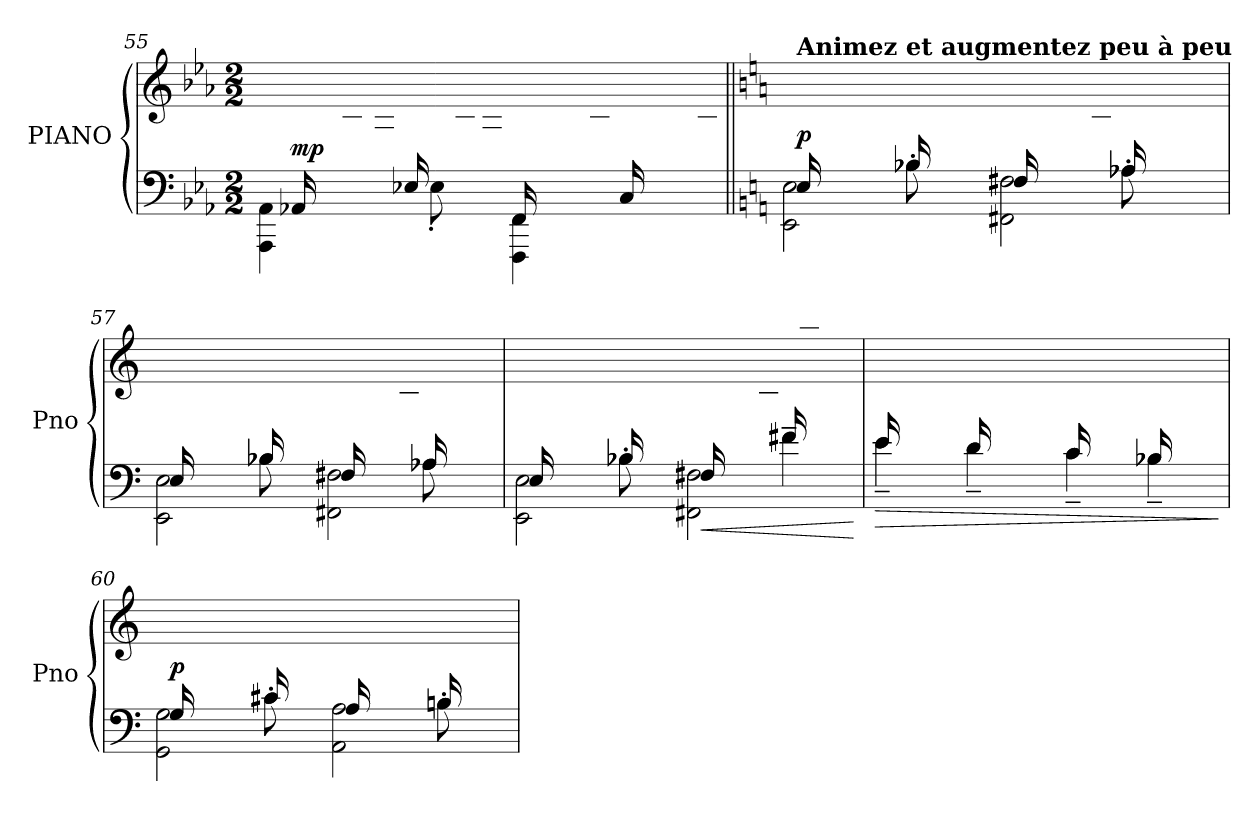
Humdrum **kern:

**kern	**kern	**dynam
*part1	*part1	*part1
*staff2	*staff1	*staff1/2
*I"PIANO	*	*
*I'Pno	*	*
*clefF4	*clefG2	*
*k[b-e-a-]	*k[b-e-a-]	*
*M2/2	*M2/2	*
=55	=55	=55
*^	*	*
!	!	!	!LO:DY:b
16AA-X/LL	4AAA-\ 4AA-\	16ryy	mp
8.ryy	.	16e-X\ 16a-X\	.
.	.	16c\	.
.	.	16A-X\JJ	.
16E-X/LL	8E-'<\	16ryy	.
8.ryy	.	16e-\ 16a-\	.
.	8ryy	16c\	.
.	.	16A-\JJ	.
16FF/LL	4FFF\ 4FF\	16ryy	.
8.ryy	.	16an\ 16cc\	.
.	.	16f\	.
.	.	16c\JJ	.
16C/LL	4ryy	16ryy	.
8.ryy	.	16a\ 16cc\	.
.	.	16f\	.
.	.	16c\JJ	.
*v	*v	*	*
=56||	=56||	=56||
*k[]	*k[]	*
*^	*	*
*	*^	*	*
!	!	!	!LO:TX:a:B:t=Animez et augmentez peu à peu	!
!	!	!	!	!LO:DY:b
16E/LL	2EE\ 2E\	4ryy	16ryy	p
8.ryy	.	.	16b-X\ 16dd\	.
.	.	.	16f#X\	.
.	.	.	16d\JJ	.
16B-X/LL	.	8B-X'\	16ryy	.
8.ryy	.	.	16b-\ 16dd\	.
.	.	4.ryy	16f#\	.
.	.	.	16d\JJ	.
16F#X/LL	2FF#X\ 2F#X\	.	16ryy	.
8.ryy	.	.	16a-X\ 16cc\	.
.	.	.	16e\	.
.	.	.	16c\JJ	.
16A-X/LL	.	8A-X'\	16ryy	.
8.ryy	.	.	16cc\ 16ee\	.
.	.	8ryy	16a-\	.
.	.	.	16e\JJ	.
!!LO:LB:g=z
=57	=57	=57	=57	=57
16E/LL	2EE\ 2E\	4ryy	16ryy	.
8.ryy	.	.	16b-X\ 16dd\	.
.	.	.	16f#X\	.
.	.	.	16d\JJ	.
16B-X/LL	.	8B-X\	16ryy	.
8.ryy	.	.	16b-\ 16dd\	.
.	.	4.ryy	16f#\	.
.	.	.	16d\JJ	.
16F#X/LL	2FF#X\ 2F#X\	.	16ryy	.
8.ryy	.	.	16a-X\ 16cc\	.
.	.	.	16e\	.
.	.	.	16c\JJ	.
16A-X/LL	.	8A-X\	16ryy	.
8.ryy	.	.	16cc\ 16ee\	.
.	.	8ryy	16a-\	.
.	.	.	16e\JJ	.
=58	=58	=58	=58	=58
16E/LL	2EE\ 2E\	4ryy	16ryy	.
8.ryy	.	.	16b-X\ 16dd\	.
.	.	.	16f#X\	.
.	.	.	16d\JJ	.
16B-X/LL	.	8B-X'\	16ryy	.
8.ryy	.	.	16b-\ 16dd\	.
.	.	4.ryy	16f#\	.
.	.	.	16d\JJ	.
!	!	!	!	!LO:HP:b=2
16F#X/LL	2FF#X\ 2F#X\	.	16ryy	<
8.ryy	.	.	16a-X\ 16cc\	.
.	.	.	16e\	.
.	.	.	16c\JJ	.
16f#/LL	.	4f#X~\	16ryy	.
8.ryy	.	.	16ee\ 16aa-X\	.
.	.	.	16cc\	.
.	.	.	16a-\JJ	.
*v	*v	*v	*	*
.	.	[
=59	=59	=59
!	!	!LO:HP:b=2
*^	*	*
16e/LL	4e~<\	16ryy	>
8.ryy	.	16cc\ 16ee\	.
.	.	16a-X\	.
.	.	16e\JJ	.
16d/LL	4d~<\	16ryy	.
8.ryy	.	16dd\ 16ff#X\	.
.	.	16b-X\	.
.	.	16f#X\JJ	.
16c/LL	4c~<\	16ryy	.
8.ryy	.	16b-\ 16dd\	.
.	.	16f#\	.
.	.	16d\JJ	.
16B-X/LL	4B-X~<\	16ryy	.
8.ryy	.	16cc\ 16ee\	.
.	.	16a-\	.
.	.	16e\JJ	.
*v	*v	*	*
.	.	]
!!LO:PB:g=z
=60	=60	=60
*^	*	*
*	*^	*	*
!	!	!	!	!LO:DY:b
16G/LL	2GG\ 2G\	4ryy	16ryy	p
8.ryy	.	.	16cc#X\ 16ffn\	.
.	.	.	16an\	.
.	.	.	16f\JJ	.
16c#X/LL	.	8c#X'\	16ryy	.
8.ryy	.	.	16cc#\ 16ff\	.
.	.	4.ryy	16a\	.
.	.	.	16f\JJ	.
16A/LL	2AA\ 2A\	.	16ryy	.
8.ryy	.	.	16bn\ 16ee-X\	.
.	.	.	16g\	.
.	.	.	16e-X\JJ	.
16Bn/LL	.	8Bn'\	16ryy	.
8.ryy	.	.	16ee-\ 16gg\	.
.	.	8ryy	16b\	.
.	.	.	16g\JJ	.
*v	*v	*v	*	*
=	=	=
*-	*-	*-
